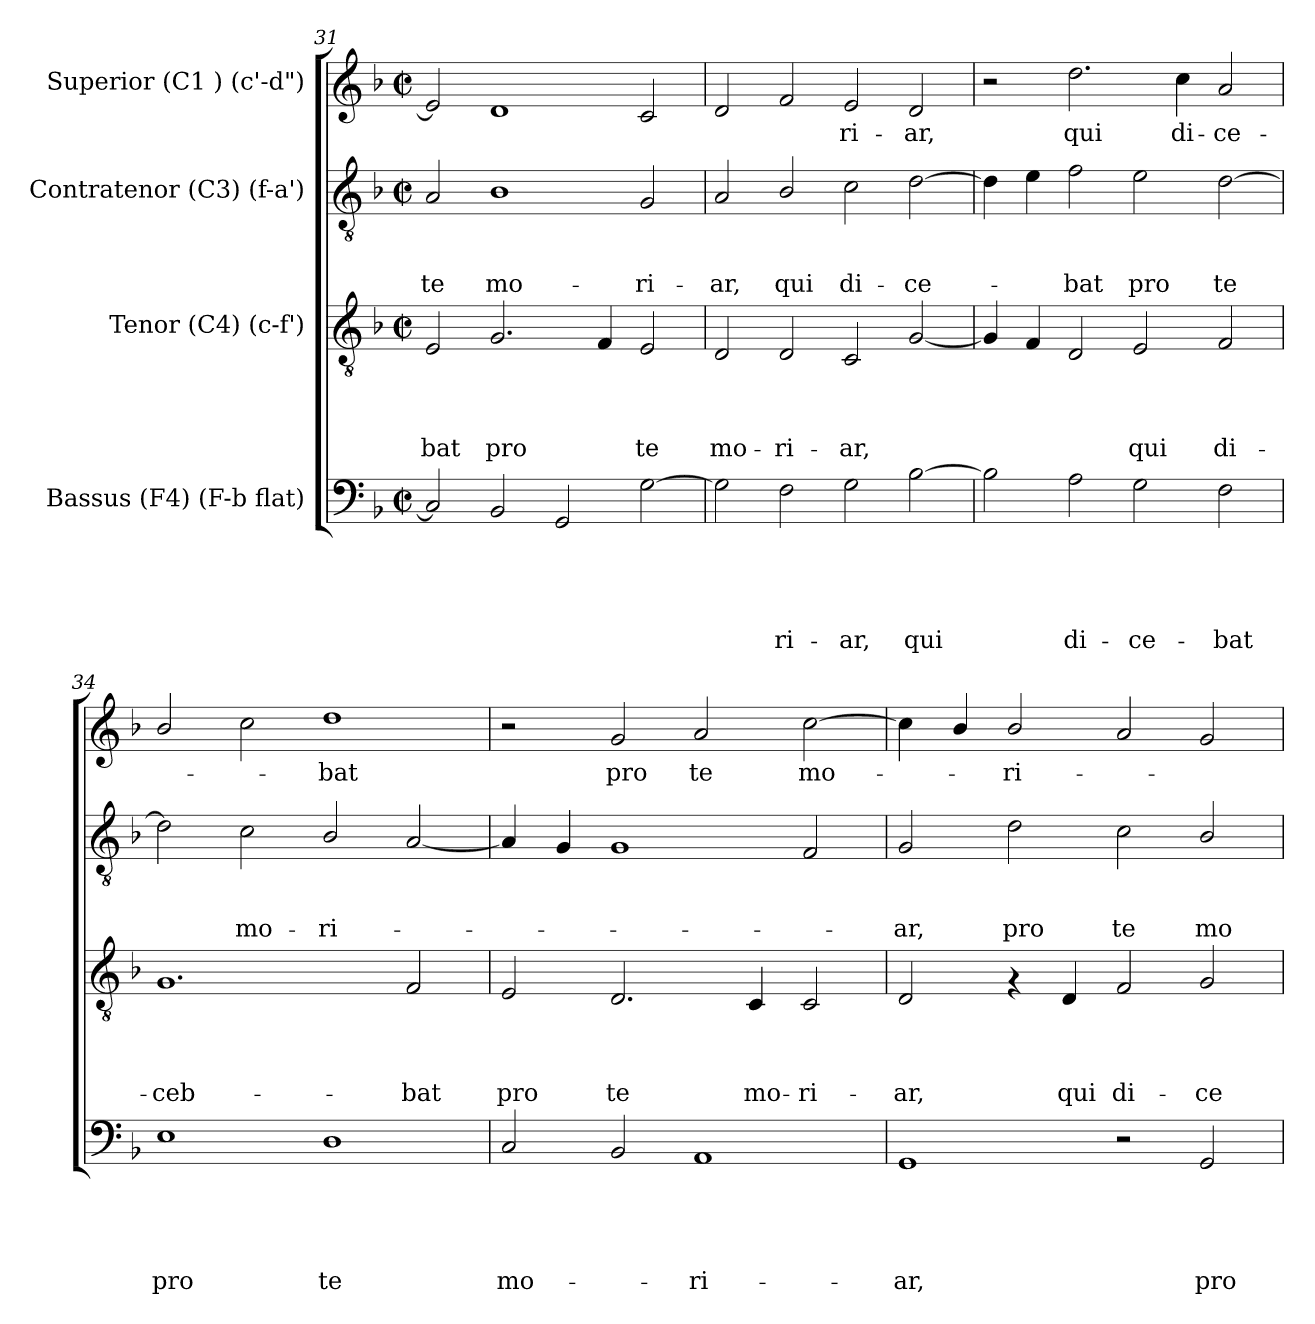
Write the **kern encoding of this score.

**kern	**text	**text	**text	**text	**text	**kern	**text	**text	**text	**text	**kern	**text	**text	**text	**kern	**text
*part4	*part4	*part4	*part4	*part4	*part4	*part3	*part3	*part3	*part3	*part3	*part2	*part2	*part2	*part2	*part1	*part1
*staff4	*staff4	*staff4	*staff4	*staff4	*staff4	*staff3	*staff3	*staff3	*staff3	*staff3	*staff2	*staff2	*staff2	*staff2	*staff1	*staff1
*I"Bassus (F4) (F-b flat)	*	*	*	*	*	*I"Tenor (C4) (c-f')	*	*	*	*	*I"Contratenor (C3) (f-a')	*	*	*	*I"Superior (C1 ) (c'-d")	*
*clefF4	*	*	*	*	*	*clefGv2	*	*	*	*	*clefGv2	*	*	*	*clefG2	*
*k[b-]	*	*	*	*	*	*k[b-]	*	*	*	*	*k[b-]	*	*	*	*k[b-]	*
*F:	*	*	*	*	*	*F:	*	*	*	*	*F:	*	*	*	*F:	*
*M2/2	*	*	*	*	*	*M2/2	*	*	*	*	*M2/2	*	*	*	*M2/2	*
*met(c|)	*	*	*	*	*	*met(c|)	*	*	*	*	*met(c|)	*	*	*	*met(c|)	*
=31	=31	=31	=31	=31	=31	=31	=31	=31	=31	=31	=31	=31	=31	=31	=31	=31
!	!	!	!	!	!	!	!	!	!	!LO:LY:b:rj	!	!	!	!LO:LY:b:rj	!	!
2C/]	.	.	.	.	.	2E/	.	.	.	-bat	2A/	.	.	te	2e/]	.
!	!	!	!	!	!	!	!	!	!	!LO:LY:b:rj	!	!	!	!LO:LY:b:rj	!	!
2BB-/	.	.	.	.	.	2.G/	.	.	.	pro	1B-	.	.	mo-	1d	.
2GG/	.	.	.	.	.	.	.	.	.	.	.	.	.	.	.	.
.	.	.	.	.	.	4F/	.	.	.	.	.	.	.	.	.	.
!	!	!	!	!	!	!	!	!	!	!LO:LY:b:rj	!	!	!	!LO:LY:b:rj	!	!
[>2G\	.	.	.	.	.	2E/	.	.	.	te	2G/	.	.	-ri-	2c/	.
=32	=32	=32	=32	=32	=32	=32	=32	=32	=32	=32	=32	=32	=32	=32	=32	=32
!	!	!	!	!	!	!	!	!	!	!LO:LY:b:rj	!	!	!	!LO:LY:b:rj	!	!
2G\]	.	.	.	.	.	2D/	.	.	.	mo-	2A/	.	.	-ar,	2d/	.
!	!	!	!	!	!LO:LY:b	!	!	!	!	!LO:LY:b:rj	!	!	!	!LO:LY:b:rj	!	!
2F\	.	.	.	.	-ri-	2D/	.	.	.	-ri-	2B-/	.	.	qui	2f/	.
!	!	!	!	!	!LO:LY:b	!	!	!	!	!LO:LY:b:rj	!	!	!	!LO:LY:b:rj	!	!LO:LY:b
2G\	.	.	.	.	-ar,	2C/	.	.	.	-ar,	2c\	.	.	di-	2e/	-ri-
!	!	!	!	!	!LO:LY:b	!	!	!	!	!	!	!	!	!LO:LY:b:rj	!	!LO:LY:b
[>2B-\	.	.	.	.	qui	[<2G/	.	.	.	.	[>2d\	.	.	-ce-	2d/	-ar,
=33	=33	=33	=33	=33	=33	=33	=33	=33	=33	=33	=33	=33	=33	=33	=33	=33
2B-\]	.	.	.	.	.	4G/]	.	.	.	.	4d\]	.	.	.	2r	.
.	.	.	.	.	.	4F/	.	.	.	.	4e\	.	.	.	.	.
!	!	!	!	!	!LO:LY:b	!	!	!	!	!	!	!	!	!LO:LY:b:rj	!	!LO:LY:b
2A\	.	.	.	.	di-	2D/	.	.	.	.	2f\	.	.	-bat	2.dd\	qui
!	!	!	!	!	!LO:LY:b	!	!	!	!	!LO:LY:b:rj	!	!	!	!LO:LY:b:rj	!	!
2G\	.	.	.	.	-ce-	2E/	.	.	.	qui	2e\	.	.	pro	.	.
!	!	!	!	!	!	!	!	!	!	!	!	!	!	!	!	!LO:LY:b
.	.	.	.	.	.	.	.	.	.	.	.	.	.	.	4cc\	di-
!	!	!	!	!	!LO:LY:b	!	!	!	!	!LO:LY:b:rj	!	!	!	!LO:LY:b:rj	!	!LO:LY:b
2F\	.	.	.	.	-bat	2F/	.	.	.	di-	[<2d\	.	.	te	2a/	-ce-
!!LO:PB:g=z
=34	=34	=34	=34	=34	=34	=34	=34	=34	=34	=34	=34	=34	=34	=34	=34	=34
!	!	!	!	!	!LO:LY:b	!	!	!	!	!LO:LY:b:rj	!	!	!	!	!	!
1E	.	.	.	.	pro	1.G	.	.	.	-ceb-	2d\]	.	.	.	2b-/	.
!	!	!	!	!	!	!	!	!	!	!	!	!	!	!LO:LY:b:rj	!	!
.	.	.	.	.	.	.	.	.	.	.	2c\	.	.	mo-	2cc\	.
!	!	!	!	!	!LO:LY:b	!	!	!	!	!	!	!	!	!LO:LY:b:rj	!	!LO:LY:b
1D	.	.	.	.	te	.	.	.	.	.	2B-/	.	.	-ri-	1dd	-bat
!	!	!	!	!	!	!	!	!	!	!LO:LY:b:rj	!	!	!	!	!	!
.	.	.	.	.	.	2F/	.	.	.	-bat	[<2A/	.	.	.	.	.
=35	=35	=35	=35	=35	=35	=35	=35	=35	=35	=35	=35	=35	=35	=35	=35	=35
!	!	!	!	!	!LO:LY:b	!	!	!	!	!LO:LY:b:rj	!	!	!	!	!	!
2C/	.	.	.	.	mo-	2E/	.	.	.	pro	4A/]	.	.	.	2r	.
.	.	.	.	.	.	.	.	.	.	.	4G/	.	.	.	.	.
!	!	!	!	!	!	!	!	!	!	!LO:LY:b:rj	!	!	!	!	!	!LO:LY:b
2BB-/	.	.	.	.	.	2.D/	.	.	.	te	1G	.	.	.	2g/	pro
!	!	!	!	!	!LO:LY:b	!	!	!	!	!	!	!	!	!	!	!LO:LY:b
1AA	.	.	.	.	-ri-	.	.	.	.	.	.	.	.	.	2a/	te
!	!	!	!	!	!	!	!	!	!	!LO:LY:b:rj	!	!	!	!	!	!
.	.	.	.	.	.	4C/	.	.	.	mo-	.	.	.	.	.	.
!	!	!	!	!	!	!	!	!	!	!LO:LY:b:rj	!	!	!	!	!	!LO:LY:b
.	.	.	.	.	.	2C/	.	.	.	-ri-	2F/	.	.	.	[>2cc\	mo-
=36	=36	=36	=36	=36	=36	=36	=36	=36	=36	=36	=36	=36	=36	=36	=36	=36
!	!	!	!	!	!LO:LY:b	!	!	!	!	!LO:LY:b:rj	!	!	!	!LO:LY:b:rj	!	!
1GG	.	.	.	.	-ar,	2D/	.	.	.	-ar,	2G/	.	.	-ar,	4cc\]	.
.	.	.	.	.	.	.	.	.	.	.	.	.	.	.	4b-/	.
!	!	!	!	!	!	!	!	!	!	!	!	!	!	!LO:LY:b:rj	!	!LO:LY:b
.	.	.	.	.	.	4rF	.	.	.	.	2d\	.	.	pro	2b-/	-ri-
!	!	!	!	!	!	!	!	!	!	!LO:LY:b:rj	!	!	!	!	!	!
.	.	.	.	.	.	4D/	.	.	.	qui	.	.	.	.	.	.
!	!	!	!	!	!	!	!	!	!	!LO:LY:b:rj	!	!	!	!LO:LY:b:rj	!	!
2r	.	.	.	.	.	2F/	.	.	.	di-	2c\	.	.	te	2a/	.
!	!	!	!	!	!LO:LY:b	!	!	!	!	!LO:LY:b:rj	!	!	!	!LO:LY:b:rj	!	!
2GG/	.	.	.	.	pro	2G/	.	.	.	-ce-	2B-/	.	.	mo-	2g/	.
=	=	=	=	=	=	=	=	=	=	=	=	=	=	=	=	=
*-	*-	*-	*-	*-	*-	*-	*-	*-	*-	*-	*-	*-	*-	*-	*-	*-
